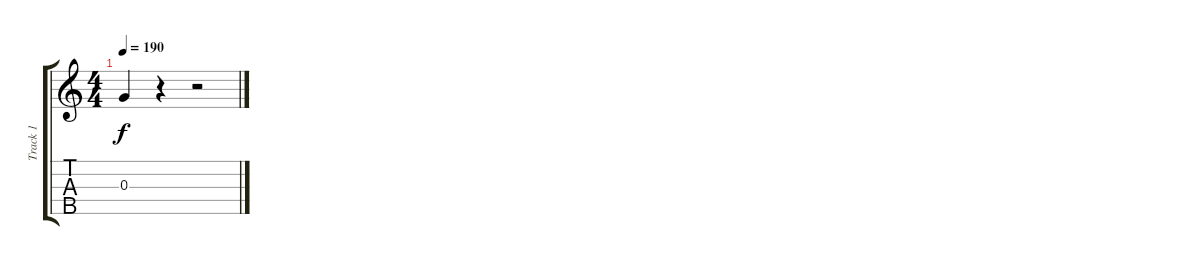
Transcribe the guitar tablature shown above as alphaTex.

\track ("Track 1" "Track 1") {instrument banjo}
\staff {score tabs}
\tuning (D4 B3 G3 D3 G4) {hide}
\displaytranspose 12
\ts (4 4)
\tempo 190
\clef g2
\ks c
0.3.4{dy f} r.4 r.2
